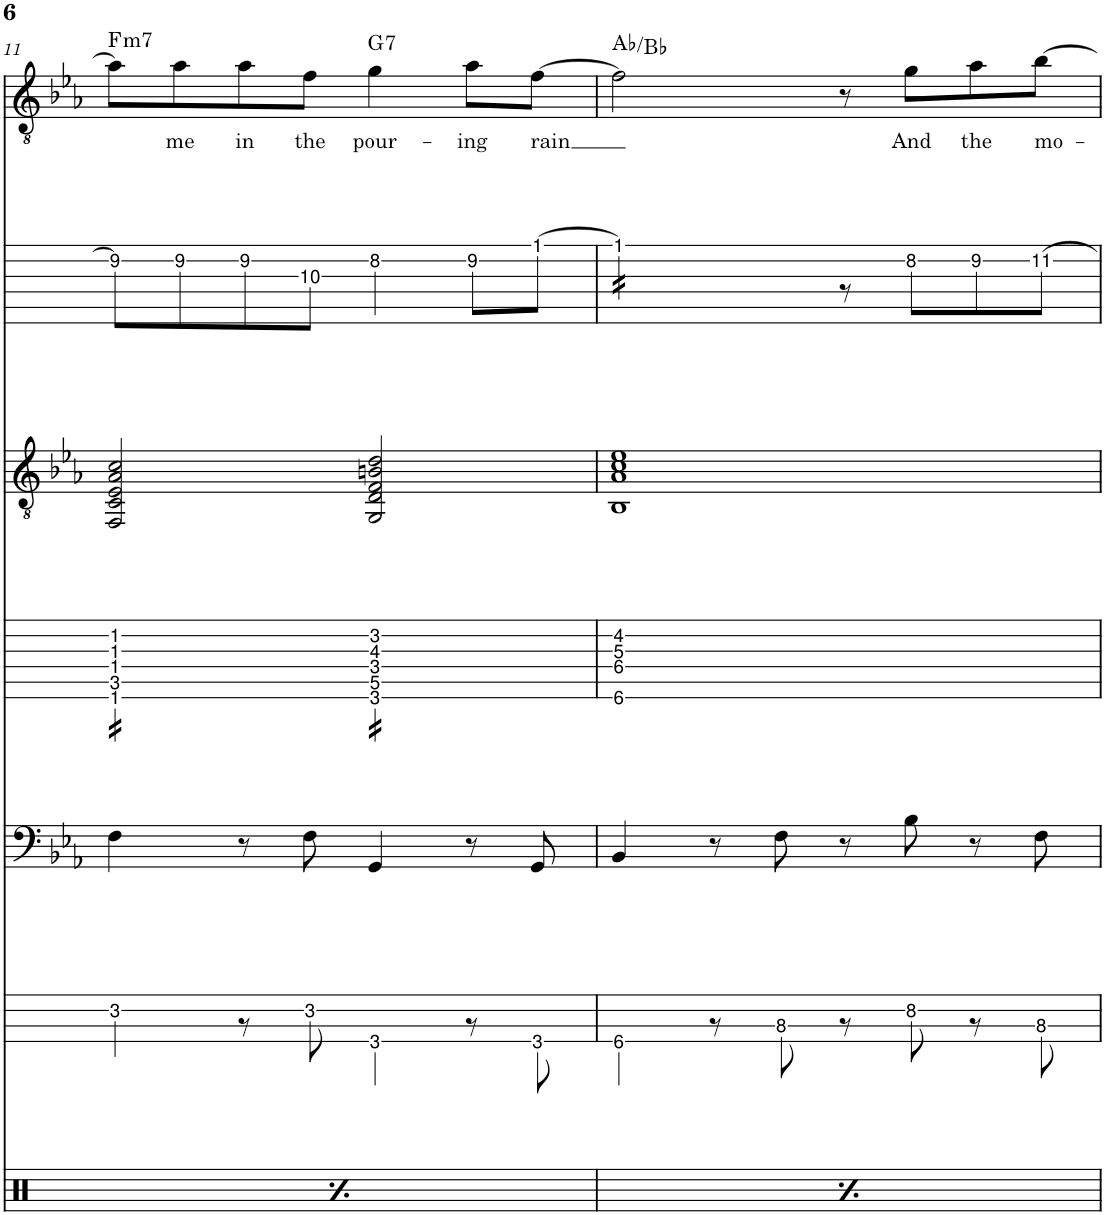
**kern	**kern	**kern	**kern	**kern	**kern	**kern	**text	**harte
*part4	*part3	*part3	*part2	*part2	*part1	*part1	*part1	*part1
*staff7	*staff6	*staff5	*staff4	*staff3	*staff2	*staff1	*staff1	*
*I"Drumset	*I"Acoustic Bass	*	*I"Acoustic Guitar 4	*	*I"Acoustic Guitar 1	*	*	*
*	*	*	*I'Ac Gtr	*	*I'Ac Gtr	*	*	*
!!LO:PB:g=z
*clefX	*	*clefF4	*	*clefGv2	*	*clefGv2	*	*
*	*Trd7c12	*Trd7c12	*	*	*	*	*	*
*k[]	*k[b-e-a-]	*k[b-e-a-]	*k[b-e-a-]	*k[b-e-a-]	*k[b-e-a-]	*k[b-e-a-]	*	*
*M4/4	*M4/4	*M4/4	*M4/4	*M4/4	*M4/4	*M4/4	*	*
=11	=11	=11	=11	=11	=11	=11	=11	=11
*^	*	*	*	*	*	*	*	*
!	!	!	!	!	!	!	!	!	!LO:H:kt=m7
8Rgg/L	4Rf\	4F\	4F\	2FF\ 2C\ 2E-\ 2A-\ 2c\	2FF/ 2C/ 2E-/ 2A-/ 2c/	8a-\L]	8a-\L]	.	F:min7
!	!	!	!	!	!	!	!	!LO:LY:b	!
8Rgg/	.	.	.	.	.	8a-\	8a-\	me	.
!	!	!	!	!	!	!	!	!LO:LY:b	!
8Rcc/	8Rd\L	8r	8r	.	.	8a-\	8a-\	in	.
!	!	!	!	!	!	!	!	!LO:LY:b	!
8Rgg/J	8Rf\J	8F\	8F\	.	.	8f\J	8f\J	the	.
!	!	!	!	!	!	!	!	!LO:LY:b	!LO:H:kt=7
8Rgg/L	4Rf\	4GG\	4GG/	2GG\ 2D\ 2F\ 2Bn\ 2d\	2GG/ 2D/ 2F/ 2Bn/ 2d/	4g\	4g\	pour-	G:7
8Rgg/	.	.	.	.	.	.	.	.	.
!	!	!	!	!	!	!	!	!LO:LY:b	!
8Rcc/	4Rd\	8r	8r	.	.	8a-\L	8a-\L	-ing	.
!	!	!	!	!	!	!	!	!LO:LY:b	!
8Rgg/J	.	8GG\	8GG/	.	.	[8f\J	[8f\J	rain	.
=12	=12	=12	=12	=12	=12	=12	=12	=12	=12
8Rgg/L	4Rf\	4BB-\	4BB-/	1BB- 1A- 1c 1e-	1BB- 1A- 1c 1e-	2f\]	2f\]	.	Ab:maj/2
8Rgg/	.	.	.	.	.	.	.	.	.
8Rcc/	8Rd\L	8r	8r	.	.	.	.	.	.
8Rgg/J	8Rf\J	8F\	8F\	.	.	.	.	.	.
8Rgg/L	4Rf\	8r	8r	.	.	8r	8r	.	.
!	!	!	!	!	!	!	!	!LO:LY:b	!
8Rgg/	.	8B-\	8B-\	.	.	8g\L	8g\L	And	.
!	!	!	!	!	!	!	!	!LO:LY:b	!
8Rcc/	4Rd\	8r	8r	.	.	8a-\	8a-\	the	.
!	!	!	!	!	!	!	!	!LO:LY:b	!
8Rgg/J	.	8F\	8F\	.	.	[8b-\J	[8b-\J	mo-	.
*v	*v	*	*	*	*	*	*	*	*
=	=	=	=	=	=	=	=	=
*-	*-	*-	*-	*-	*-	*-	*-	*-
